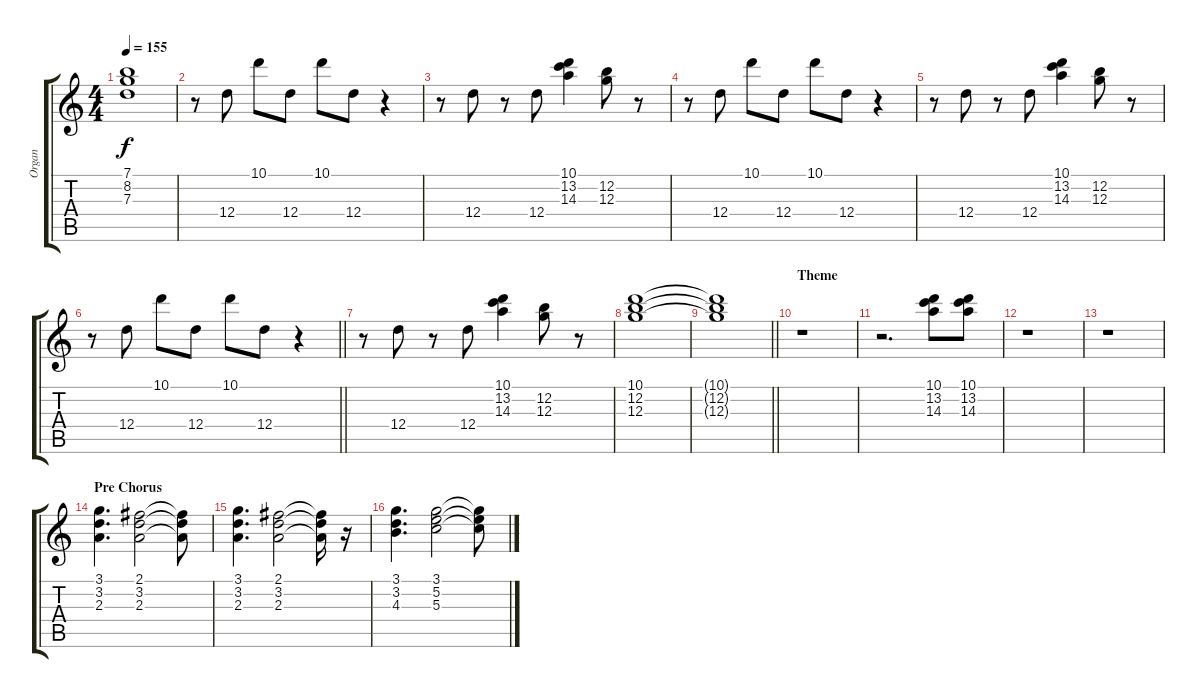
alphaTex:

\track ("Organ" "Organ") {instrument rockorgan}
\staff {score tabs}
\tuning (E5 B4 G4 D4 A3 E3) {hide}
\ts (4 4)
\tempo 155
\clef g2
\ks c
(7.1{t} 8.2{t} 7.3{t}).1{dy f} |
r.8 12.4.8 10.1.8 12.4.8 10.1.8 12.4.8 r.4 |
r.8 12.4.8 r.8 12.4.8 (10.1 13.2 14.3).4 (12.2 12.3).8 r.8 |
r.8 12.4.8 10.1.8 12.4.8 10.1.8 12.4.8 r.4 |
r.8 12.4.8 r.8 12.4.8 (10.1 13.2 14.3).4 (12.2 12.3).8 r.8 |
\barLineRight lightlight
r.8 12.4.8 10.1.8 12.4.8 10.1.8 12.4.8 r.4 |
r.8 12.4.8 r.8 12.4.8 (10.1 13.2 14.3).4 (12.2 12.3).8 r.8 |
(10.1 12.2 12.3).1 |
\barLineRight lightlight
(10.1{t} 12.2{t} 12.3{t}).1 |
\section ("" "Theme")
r.1 |
r.2{d} (10.1 13.2 14.3).8 (10.1 13.2 14.3).8 |
r.1 |
r.1 |
\section ("" "Pre Chorus")
(3.1 3.2 2.3).4{d} (2.1 3.2 2.3).2 (2.1{t} 3.2{t} 2.3{t}).8 |
(3.1 3.2 2.3).4{d} (2.1 3.2 2.3).2 (2.1{t} 3.2{t} 2.3{t}).16 r.16 |
(3.1 3.2 4.3).4{d} (3.1 5.2 5.3).2 (3.1{t} 5.2{t} 5.3{t}).8
